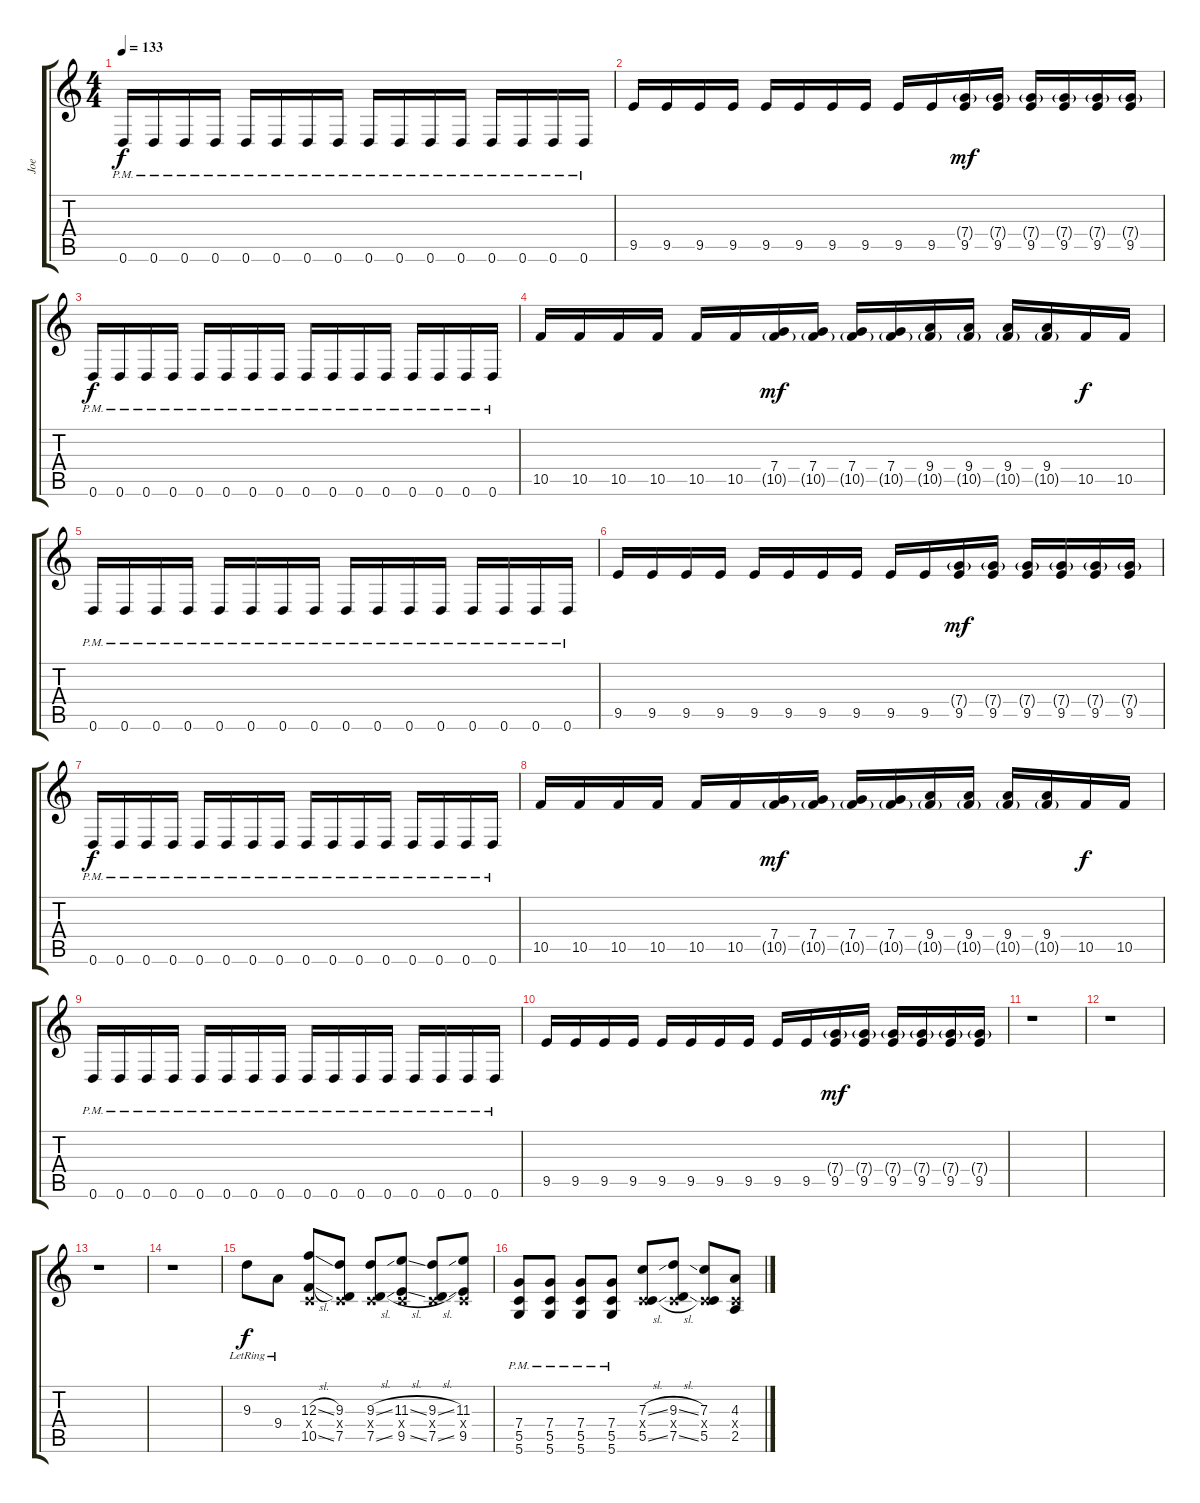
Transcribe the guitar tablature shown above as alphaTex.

\track ("Joe" "Joe") {instrument distortionguitar}
\staff {score tabs}
\tuning (D4 A3 F3 C3 G2 D2) {hide}
\ts (4 4)
\tempo 133
\clef g2
\ks c
0.6{pm}.16{dy f} 0.6{pm}.16 0.6{pm}.16 0.6{pm}.16 0.6{pm}.16 0.6{pm}.16 0.6{pm}.16 0.6{pm}.16 0.6{pm}.16 0.6{pm}.16 0.6{pm}.16 0.6{pm}.16 0.6{pm}.16 0.6{pm}.16 0.6{pm}.16 0.6{pm}.16 |
9.5.16 9.5.16 9.5.16 9.5.16 9.5.16 9.5.16 9.5.16 9.5.16 9.5.16 9.5.16 (7.4{g} 9.5).16{dy mf} (7.4{g} 9.5).16 (7.4{g} 9.5).16 (7.4{g} 9.5).16 (7.4{g} 9.5).16 (7.4{g} 9.5).16 |
0.6{pm}.16{dy f} 0.6{pm}.16 0.6{pm}.16 0.6{pm}.16 0.6{pm}.16 0.6{pm}.16 0.6{pm}.16 0.6{pm}.16 0.6{pm}.16 0.6{pm}.16 0.6{pm}.16 0.6{pm}.16 0.6{pm}.16 0.6{pm}.16 0.6{pm}.16 0.6{pm}.16 |
10.5.16 10.5.16 10.5.16 10.5.16 10.5.16 10.5.16 (7.4 10.5{g}).16{dy mf} (7.4 10.5{g}).16 (7.4 10.5{g}).16 (7.4 10.5{g}).16 (9.4 10.5{g}).16 (9.4 10.5{g}).16 (9.4 10.5{g}).16 (9.4 10.5{g}).16 10.5.16{dy f} 10.5.16 |
0.6{pm}.16 0.6{pm}.16 0.6{pm}.16 0.6{pm}.16 0.6{pm}.16 0.6{pm}.16 0.6{pm}.16 0.6{pm}.16 0.6{pm}.16 0.6{pm}.16 0.6{pm}.16 0.6{pm}.16 0.6{pm}.16 0.6{pm}.16 0.6{pm}.16 0.6{pm}.16 |
9.5.16 9.5.16 9.5.16 9.5.16 9.5.16 9.5.16 9.5.16 9.5.16 9.5.16 9.5.16 (7.4{g} 9.5).16{dy mf} (7.4{g} 9.5).16 (7.4{g} 9.5).16 (7.4{g} 9.5).16 (7.4{g} 9.5).16 (7.4{g} 9.5).16 |
0.6{pm}.16{dy f} 0.6{pm}.16 0.6{pm}.16 0.6{pm}.16 0.6{pm}.16 0.6{pm}.16 0.6{pm}.16 0.6{pm}.16 0.6{pm}.16 0.6{pm}.16 0.6{pm}.16 0.6{pm}.16 0.6{pm}.16 0.6{pm}.16 0.6{pm}.16 0.6{pm}.16 |
10.5.16 10.5.16 10.5.16 10.5.16 10.5.16 10.5.16 (7.4 10.5{g}).16{dy mf} (7.4 10.5{g}).16 (7.4 10.5{g}).16 (7.4 10.5{g}).16 (9.4 10.5{g}).16 (9.4 10.5{g}).16 (9.4 10.5{g}).16 (9.4 10.5{g}).16 10.5.16{dy f} 10.5.16 |
0.6{pm}.16 0.6{pm}.16 0.6{pm}.16 0.6{pm}.16 0.6{pm}.16 0.6{pm}.16 0.6{pm}.16 0.6{pm}.16 0.6{pm}.16 0.6{pm}.16 0.6{pm}.16 0.6{pm}.16 0.6{pm}.16 0.6{pm}.16 0.6{pm}.16 0.6{pm}.16 |
9.5.16 9.5.16 9.5.16 9.5.16 9.5.16 9.5.16 9.5.16 9.5.16 9.5.16 9.5.16 (7.4{g} 9.5).16{dy mf} (7.4{g} 9.5).16 (7.4{g} 9.5).16 (7.4{g} 9.5).16 (7.4{g} 9.5).16 (7.4{g} 9.5).16 |
r.1 |
r.1 |
r.1 |
r.1 |
9.3{lr}.8{dy f} 9.4{lr}.8 (12.3{sl} 0.4{x} 10.5{sl}).8 (9.3 0.4{x} 7.5).8 (9.3{sl} 0.4{x} 7.5{sl}).8 (11.3{sl} 0.4{x} 9.5{sl}).8 (9.3{sl} 0.4{x} 7.5{sl}).8 (11.3 0.4{x} 9.5).8 |
(7.4{pm} 5.5{pm} 5.6{pm}).8 (7.4{pm} 5.5{pm} 5.6{pm}).8 (7.4{pm} 5.5{pm} 5.6{pm}).8 (7.4{pm} 5.5{pm} 5.6{pm}).8 (7.3{sl} 0.4{x} 5.5{sl}).8 (9.3{sl} 0.4{x} 7.5{sl}).8 (7.3 0.4{x} 5.5).8 (4.3 0.4{x} 2.5).8
